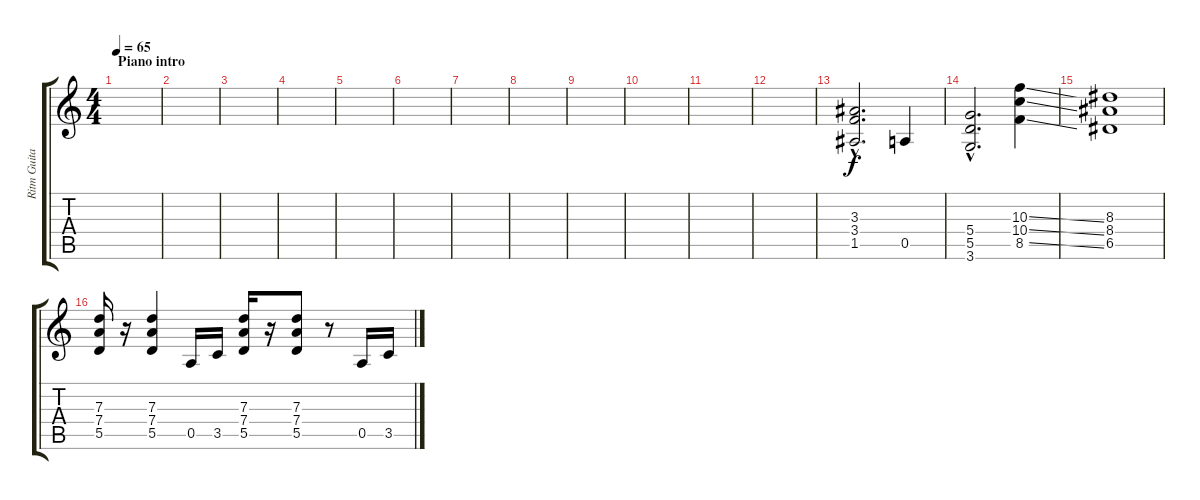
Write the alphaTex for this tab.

\track ("Ritm Guitar" "Ritm Guita") {instrument distortionguitar}
\staff {score tabs}
\tuning (E4 B3 G3 D3 A2 E2) {hide}
\ts (4 4)
\section ("" "Piano intro")
\tempo 65
\clef g2
\ks c
|
|
|
|
|
|
|
|
|
|
|
|
(3.3{hac} 3.4{hac} 1.5{hac}).2{d} 0.5.4 |
(5.4{hac} 5.5{hac} 3.6{hac}).2{d} (10.3{ss} 10.4{ss} 8.5{ss}).4 |
(8.3 8.4 6.5).1 |
(7.3 7.4 5.5).16 r.16 (7.3 7.4 5.5).4 0.5.16 3.5.16 (7.3 7.4 5.5).16 r.16 (7.3 7.4 5.5).8 r.8 0.5.16 3.5.16
